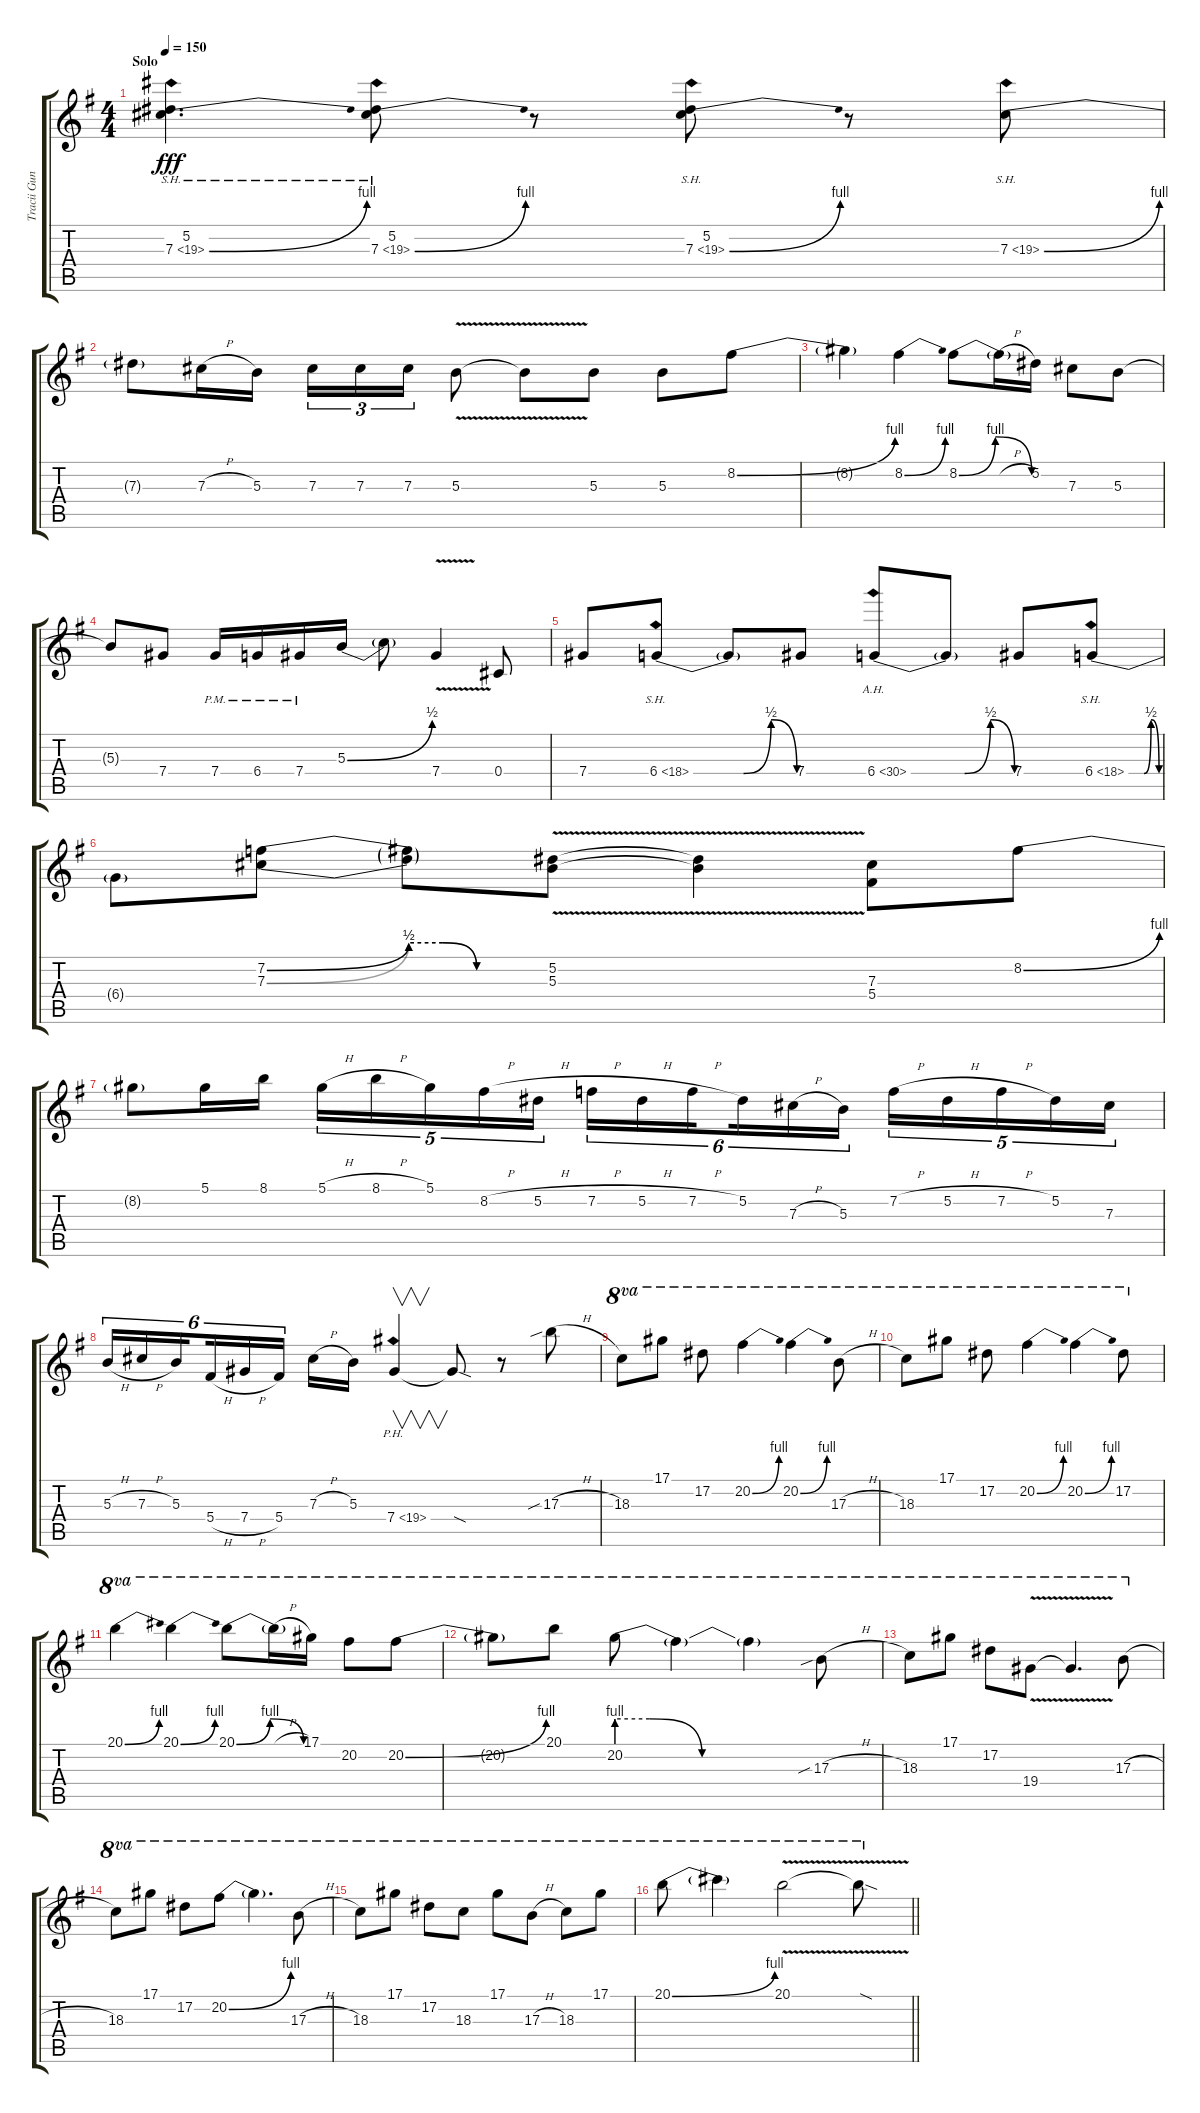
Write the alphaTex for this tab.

\track ("Tracii Guns - Lead Guitar" "Tracii Gun") {instrument distortionguitar}
\staff {score tabs}
\tuning (Eb4 Bb3 Gb3 Db3 Ab2 Eb2) {hide}
\ts (4 4)
\section ("" "Solo")
\tempo 150
\clef g2
\ks g
(5.2 7.3{be (bend 0 0 60 4) sh 12}).4{d dy fff} (5.2 7.3{be (bend 0 0 60 4) sh 12}).8 r.8 (5.2 7.3{be (bend 0 0 60 4) sh 12}).8 r.8 7.3{be (bend 0 0 60 4) sh 12}.8 |
7.3{t}.8 7.3{h}.16 5.3.16 7.3.16{tu (3 2)} 7.3.16{tu (3 2)} 7.3.16{tu (3 2)} 5.3{v}.8 5.3{t}.8 5.3.8 5.3.8 8.2{be (bend 0 0 60 4)}.8 |
8.2{t}.4 8.2{be (bend 0 0 60 4)}.4 8.2{be (bendrelease 0 0 15 4 46 4 60 0)}.8 8.2{h t}.16 5.2.16 7.3.8 5.3.8 |
5.3{t}.8 7.4.8 7.4{pm}.16 6.4{pm}.16 7.4{pm}.16 5.3{be (bend 0 0 60 2)}.16 5.3{t}.8 7.4{v}.4 0.4.8 |
7.4.8 6.4{be (custom 0 0 29 0 45 2 60 0) sh 12}.8 6.4{t}.8 7.4.8 6.4{be (custom 0 0 31 0 46 2 60 0) ah 24}.8 6.4{t}.8 7.4.8 6.4{be (custom 0 0 30 0 44 2 60 0) sh 12}.8 |
6.4{t}.8 (7.2{be (bend 0 0 60 2)} 7.3{be (bend 0 0 60 2)}).8 (7.2{be (custom 0 2 15 2 30 0 60 0) t} 7.3{be (custom 0 2 15 2 30 0 60 0) t}).8 (5.2{v} 5.3{v}).8 (5.2{t} 5.3{t}).4 (7.3 5.4).8 8.2{be (bend 0 0 60 4)}.8 |
8.2{t}.8 5.1.16 8.1.16 5.1{h}.16{tu (5 4)} 8.1{h}.16{tu (5 4)} 5.1.16{tu (5 4)} 8.2{h}.16{tu (5 4)} 5.2{h}.16{tu (5 4)} 7.2{h}.16{tu (6 4)} 5.2{h}.16{tu (6 4)} 7.2{h}.16{tu (6 4) beam splitsecondary} 5.2.16{tu (6 4)} 7.3{h}.16{tu (6 4)} 5.3.16{tu (6 4)} 7.2{h}.16{tu (5 4)} 5.2{h}.16{tu (5 4)} 7.2{h}.16{tu (5 4)} 5.2.16{tu (5 4)} 7.3.16{tu (5 4)} |
5.3{h}.16{tu (6 4)} 7.3{h}.16{tu (6 4)} 5.3.16{tu (6 4) beam splitsecondary} 5.4{h}.16{tu (6 4)} 7.4{h}.16{tu (6 4)} 5.4.16{tu (6 4)} 7.3{h}.16 5.3.16 7.4{ph 12}.4{v} 7.4{sod t}.8 r.8 17.3{sib h}.8 |
18.3.8{ot 8va} 17.1.8{ot 8va} 17.2.8{ot 8va} 20.2{be (bend 0 0 60 4)}.4{ot 8va} 20.2{be (bend 0 0 60 4)}.4{ot 8va} 17.3{h}.8{ot 8va} |
18.3.8{ot 8va} 17.1.8{ot 8va} 17.2.8{ot 8va} 20.2{be (bend 0 0 60 4)}.4{ot 8va} 20.2{be (bend 0 0 60 4)}.4{ot 8va} 17.2.8{ot 8va} |
20.1{be (bend 0 0 60 4)}.4{ot 8va} 20.1{be (bend 0 0 60 4)}.4{ot 8va} 20.1{be (bendrelease 0 0 30 4 30 4 60 0)}.8{ot 8va} 20.1{h t}.16{ot 8va} 17.1.16{ot 8va} 20.2.8{ot 8va} 20.2{be (bend 0 0 60 4)}.8{ot 8va} |
20.2{t}.8{ot 8va} 20.1.8{ot 8va} 20.2{be (custom 0 4 10 4 26 0 60 0)}.8{ot 8va} 20.2{t}.4{ot 8va} 20.2{t}.4{ot 8va} 17.3{sib h}.8{ot 8va} |
18.3.8{ot 8va} 17.1.8{ot 8va} 17.2.8{ot 8va} 19.4{v}.8{ot 8va} 19.4{t}.4{d ot 8va} 17.3{h}.8{ot 8va} |
18.3.8{ot 8va} 17.1.8{ot 8va} 17.2.8{ot 8va} 20.2{be (bend 0 0 60 4)}.8{ot 8va} 20.2{t}.4{d ot 8va} 17.3{h}.8{ot 8va} |
18.3.8{ot 8va} 17.1.8{ot 8va} 17.2.8{ot 8va} 18.3.8{ot 8va} 17.1.8{ot 8va} 17.3{h}.8{ot 8va} 18.3.8{ot 8va} 17.1.8{ot 8va} |
\barLineRight lightlight
20.1{be (bend 0 0 60 4)}.8{ot 8va} 20.1{t}.4{ot 8va} 20.1{v}.2{ot 8va} 20.1{sod t}.8{ot 8va}
